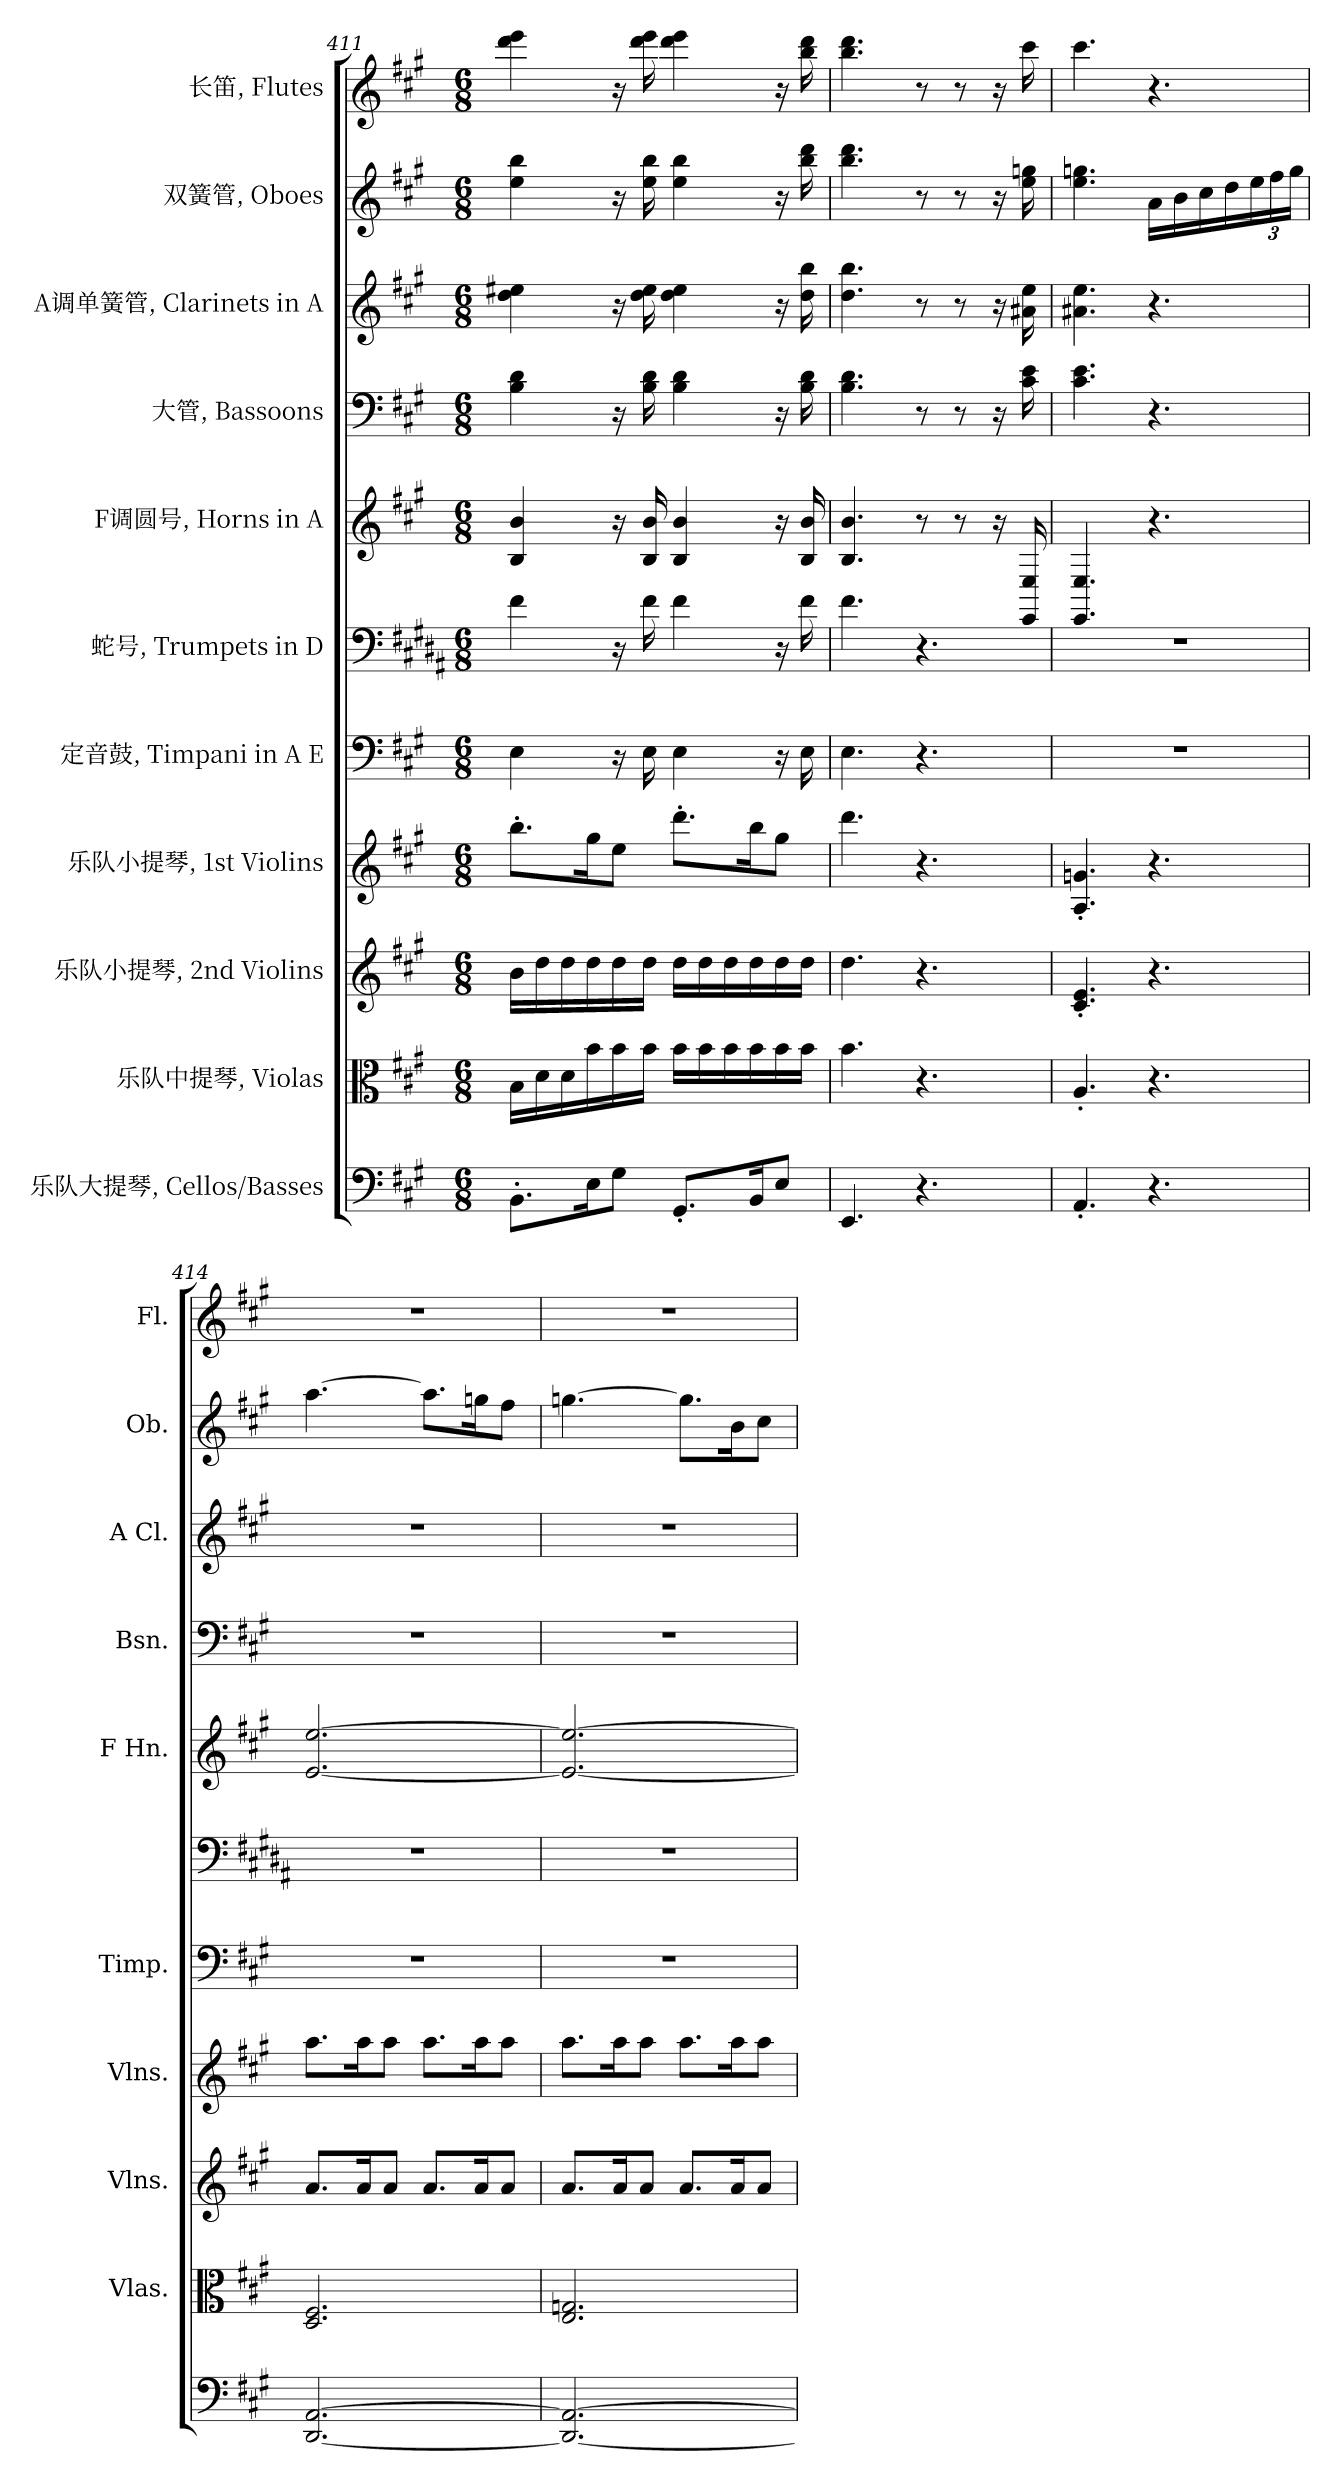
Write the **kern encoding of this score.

**kern	**kern	**kern	**kern	**kern	**kern	**kern	**kern	**kern	**kern	**kern
*part11	*part10	*part9	*part8	*part7	*part6	*part5	*part4	*part3	*part2	*part1
*staff11	*staff10	*staff9	*staff8	*staff7	*staff6	*staff5	*staff4	*staff3	*staff2	*staff1
*I"乐队大提琴, Cellos/Basses	*I"乐队中提琴, Violas	*I"乐队小提琴, 2nd Violins	*I"乐队小提琴, 1st Violins	*I"定音鼓, Timpani in A E	*I"蛇号, Trumpets in D	*I"F调圆号, Horns in A	*I"大管, Bassoons	*I"A调单簧管, Clarinets in A	*I"双簧管, Oboes	*I"长笛, Flutes
*	*I'Vlas.	*I'Vlns.	*I'Vlns.	*I'Timp.	*	*I'F Hn.	*I'Bsn.	*I'A Cl.	*I'Ob.	*I'Fl.
*clefF4	*clefC3	*clefG2	*clefG2	*clefF4	*clefF4	*clefG2	*clefF4	*clefG2	*clefG2	*clefG2
*	*	*	*	*	*ITrd1c2	*ITrd4c7	*	*ITrd2c3	*	*
*k[f#c#g#]	*k[f#c#g#]	*k[f#c#g#]	*k[f#c#g#]	*k[f#c#g#]	*k[f#c#g#]	*k[f#c#]	*k[f#c#g#]	*k[f#c#g#d#a#e#]	*k[f#c#g#]	*k[f#c#g#]
*M6/8	*M6/8	*M6/8	*M6/8	*M6/8	*M6/8	*M6/8	*M6/8	*M6/8	*M6/8	*M6/8
=411	=411	=411	=411	=411	=411	=411	=411	=411	=411	=411
8.BB'\L	16B\LL	16b\LL	8.bb'\L	4E\	4e\	4E/ 4e/	4B\ 4d\	4b\ 4cc##X\	4ee\ 4bb\	4ddd\ 4eee\
.	16d\	16dd\	.	.	.	.	.	.	.	.
.	16d\	16dd\	.	.	.	.	.	.	.	.
16E\K	16b\	16dd\	16gg#\K	.	.	.	.	.	.	.
8G#\J	16b\	16dd\	8ee\J	16r	16r	16r	16r	16r	16r	16r
.	16b\JJ	16dd\JJ	.	16E\	16e\	16E/ 16e/	16B\ 16d\	16b\ 16cc##\	16ee\ 16bb\	16ddd\ 16eee\
8.GG#'/L	16b\LL	16dd\LL	8.ddd'\L	4E\	4e\	4E/ 4e/	4B\ 4d\	4b\ 4cc##\	4ee\ 4bb\	4ddd\ 4eee\
.	16b\	16dd\	.	.	.	.	.	.	.	.
.	16b\	16dd\	.	.	.	.	.	.	.	.
16BB/K	16b\	16dd\	16bb\K	.	.	.	.	.	.	.
8E/J	16b\	16dd\	8gg#\J	16r	16r	16r	16r	16r	16r	16r
.	16b\JJ	16dd\JJ	.	16E\	16e\	16E/ 16e/	16B\ 16d\	16b\ 16gg#\	16bb\ 16ddd\	16bb\ 16ddd\
=412	=412	=412	=412	=412	=412	=412	=412	=412	=412	=412
*	*	*	*	*	*	*	*	*	*	*MM90
4.EE/	4.b\	4.dd\	4.ddd\	4.E\	4.e\	4.E/ 4.e/	4.B\ 4.d\	4.b\ 4.gg#\	4.bb\ 4.ddd\	4.bb\ 4.ddd\
4.r	4.r	4.r	4.r	4.r	4.r	8r	8r	8r	8r	8r
*	*	*	*	*	*	*	*	*	*	*MM130
.	.	.	.	.	.	8r	8r	8r	8r	8r
.	.	.	.	.	.	16r	16r	16r	16r	16r
.	.	.	.	.	.	16AAA/ 16AA/	16c#\ 16e\	16f##X\ 16cc#\	16ee\ 16ggn\	16ccc#\
!!LO:PB:g=z
=413	=413	=413	=413	=413	=413	=413	=413	=413	=413	=413
*	*	*	*	*	*	*	*	*	*	*MM70
4.AA'/	4.A'/	4.c#/' 4.e/'	4.A/' 4.gn/'	2.r	2.r	4.AAA/ 4.AA/	4.c#\ 4.e\	4.f##X\ 4.cc#\	4.ee\ 4.ggn\	4.ccc#\
*	*	*	*	*	*	*	*	*	*	*MM130
4.r	4.r	4.r	4.r	.	.	4.r	4.r	4.r	16a\LL	4.r
.	.	.	.	.	.	.	.	.	16b\	.
.	.	.	.	.	.	.	.	.	16cc#\	.
.	.	.	.	.	.	.	.	.	16dd\	.
*	*	*	*	*	*	*	*	*	*Xbrackettup	*
.	.	.	.	.	.	.	.	.	24ee\	.
.	.	.	.	.	.	.	.	.	24ff#\	.
.	.	.	.	.	.	.	.	.	24gg\JJ	.
=414	=414	=414	=414	=414	=414	=414	=414	=414	=414	=414
[2.DD/ [2.AA/	2.D/ 2.F#/	8.a/L	8.aa\L	2.r	2.r	[2.A/ [2.a/	2.r	2.r	[4.aa\	2.r
.	.	16a/K	16aa\K	.	.	.	.	.	.	.
.	.	8a/J	8aa\J	.	.	.	.	.	.	.
.	.	8.a/L	8.aa\L	.	.	.	.	.	8.aa\L]	.
.	.	16a/K	16aa\K	.	.	.	.	.	16ggn\K	.
.	.	8a/J	8aa\J	.	.	.	.	.	8ff#\J	.
=415	=415	=415	=415	=415	=415	=415	=415	=415	=415	=415
2.DD/_ 2.AA/_	2.E/ 2.Gn/	8.a/L	8.aa\L	2.r	2.r	2.A/_ 2.a/_	2.r	2.r	[4.ggn\	2.r
.	.	16a/K	16aa\K	.	.	.	.	.	.	.
.	.	8a/J	8aa\J	.	.	.	.	.	.	.
.	.	8.a/L	8.aa\L	.	.	.	.	.	8.gg\L]	.
.	.	16a/K	16aa\K	.	.	.	.	.	16b\K	.
.	.	8a/J	8aa\J	.	.	.	.	.	8cc#\J	.
=	=	=	=	=	=	=	=	=	=	=
*-	*-	*-	*-	*-	*-	*-	*-	*-	*-	*-
